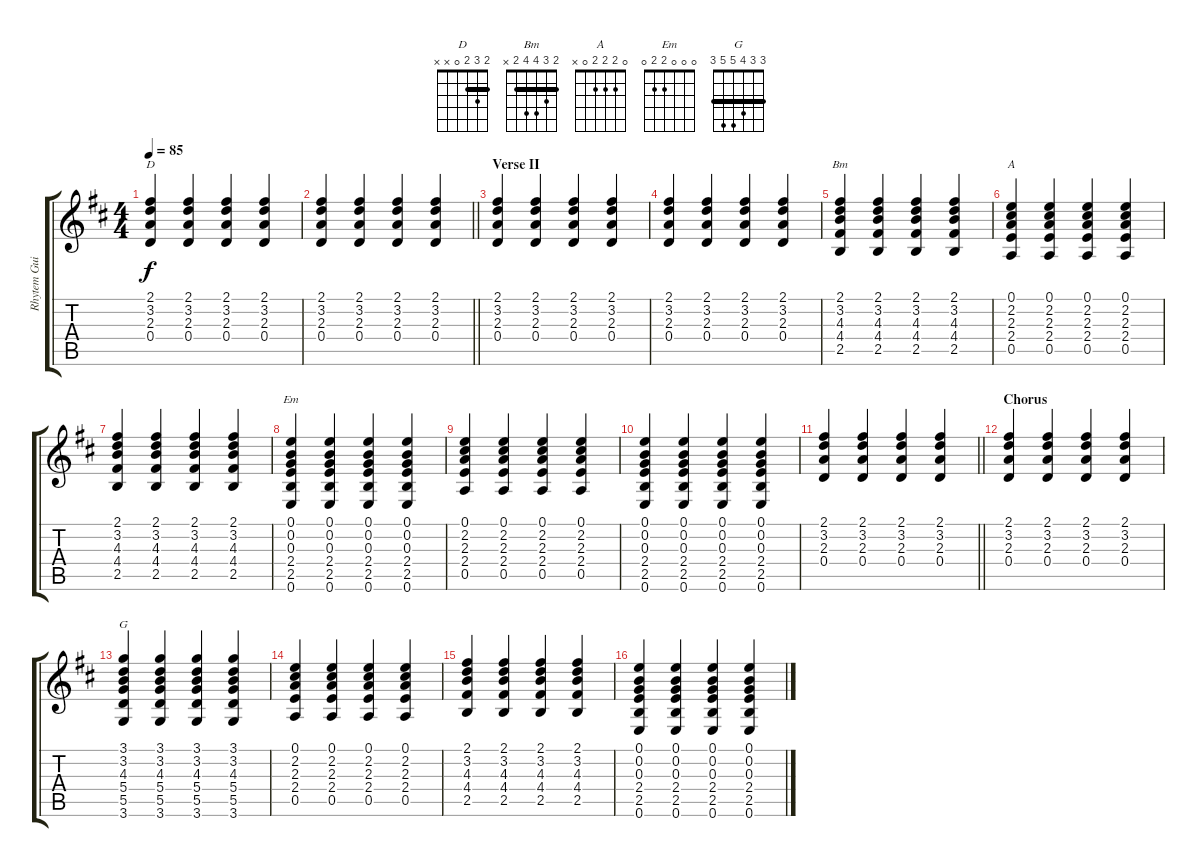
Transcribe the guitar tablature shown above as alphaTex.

\track ("Rhytem Guitar" "Rhytem Gui") {instrument acousticguitarsteel}
\staff {score tabs}
\tuning (E4 B3 G3 D3 A2 E2) {hide}
\chord ("D" 2 3 2 0 x x) {barre 2}
\chord ("Bm" 2 3 4 4 2 x) {barre 2}
\chord ("A" 0 2 2 2 0 x)
\chord ("Em" 0 0 0 2 2 0)
\chord ("G" 3 3 4 5 5 3) {barre 3}
\ts (4 4)
\tempo 85
\clef g2
\ks d
(2.1 3.2 2.3 0.4).4{ch "D" dy f} (2.1 3.2 2.3 0.4).4 (2.1 3.2 2.3 0.4).4 (2.1 3.2 2.3 0.4).4 |
\barLineRight lightlight
(2.1 3.2 2.3 0.4).4 (2.1 3.2 2.3 0.4).4 (2.1 3.2 2.3 0.4).4 (2.1 3.2 2.3 0.4).4 |
\section ("" "Verse II")
(2.1 3.2 2.3 0.4).4 (2.1 3.2 2.3 0.4).4 (2.1 3.2 2.3 0.4).4 (2.1 3.2 2.3 0.4).4 |
(2.1 3.2 2.3 0.4).4 (2.1 3.2 2.3 0.4).4 (2.1 3.2 2.3 0.4).4 (2.1 3.2 2.3 0.4).4 |
(2.1 3.2 4.3 4.4 2.5).4{ch "Bm"} (2.1 3.2 4.3 4.4 2.5).4 (2.1 3.2 4.3 4.4 2.5).4 (2.1 3.2 4.3 4.4 2.5).4 |
(0.1 2.2 2.3 2.4 0.5).4{ch "A"} (0.1 2.2 2.3 2.4 0.5).4 (0.1 2.2 2.3 2.4 0.5).4 (0.1 2.2 2.3 2.4 0.5).4 |
(2.1 3.2 4.3 4.4 2.5).4 (2.1 3.2 4.3 4.4 2.5).4 (2.1 3.2 4.3 4.4 2.5).4 (2.1 3.2 4.3 4.4 2.5).4 |
(0.1 0.2 0.3 2.4 2.5 0.6).4{ch "Em"} (0.1 0.2 0.3 2.4 2.5 0.6).4 (0.1 0.2 0.3 2.4 2.5 0.6).4 (0.1 0.2 0.3 2.4 2.5 0.6).4 |
(0.1 2.2 2.3 2.4 0.5).4 (0.1 2.2 2.3 2.4 0.5).4 (0.1 2.2 2.3 2.4 0.5).4 (0.1 2.2 2.3 2.4 0.5).4 |
(0.1 0.2 0.3 2.4 2.5 0.6).4 (0.1 0.2 0.3 2.4 2.5 0.6).4 (0.1 0.2 0.3 2.4 2.5 0.6).4 (0.1 0.2 0.3 2.4 2.5 0.6).4 |
\barLineRight lightlight
(2.1 3.2 2.3 0.4).4 (2.1 3.2 2.3 0.4).4 (2.1 3.2 2.3 0.4).4 (2.1 3.2 2.3 0.4).4 |
\section ("" "Chorus")
(2.1 3.2 2.3 0.4).4 (2.1 3.2 2.3 0.4).4 (2.1 3.2 2.3 0.4).4 (2.1 3.2 2.3 0.4).4 |
(3.1 3.2 4.3 5.4 5.5 3.6).4{ch "G"} (3.1 3.2 4.3 5.4 5.5 3.6).4 (3.1 3.2 4.3 5.4 5.5 3.6).4 (3.1 3.2 4.3 5.4 5.5 3.6).4 |
(0.1 2.2 2.3 2.4 0.5).4 (0.1 2.2 2.3 2.4 0.5).4 (0.1 2.2 2.3 2.4 0.5).4 (0.1 2.2 2.3 2.4 0.5).4 |
(2.1 3.2 4.3 4.4 2.5).4 (2.1 3.2 4.3 4.4 2.5).4 (2.1 3.2 4.3 4.4 2.5).4 (2.1 3.2 4.3 4.4 2.5).4 |
(0.1 0.2 0.3 2.4 2.5 0.6).4 (0.1 0.2 0.3 2.4 2.5 0.6).4 (0.1 0.2 0.3 2.4 2.5 0.6).4 (0.1 0.2 0.3 2.4 2.5 0.6).4
